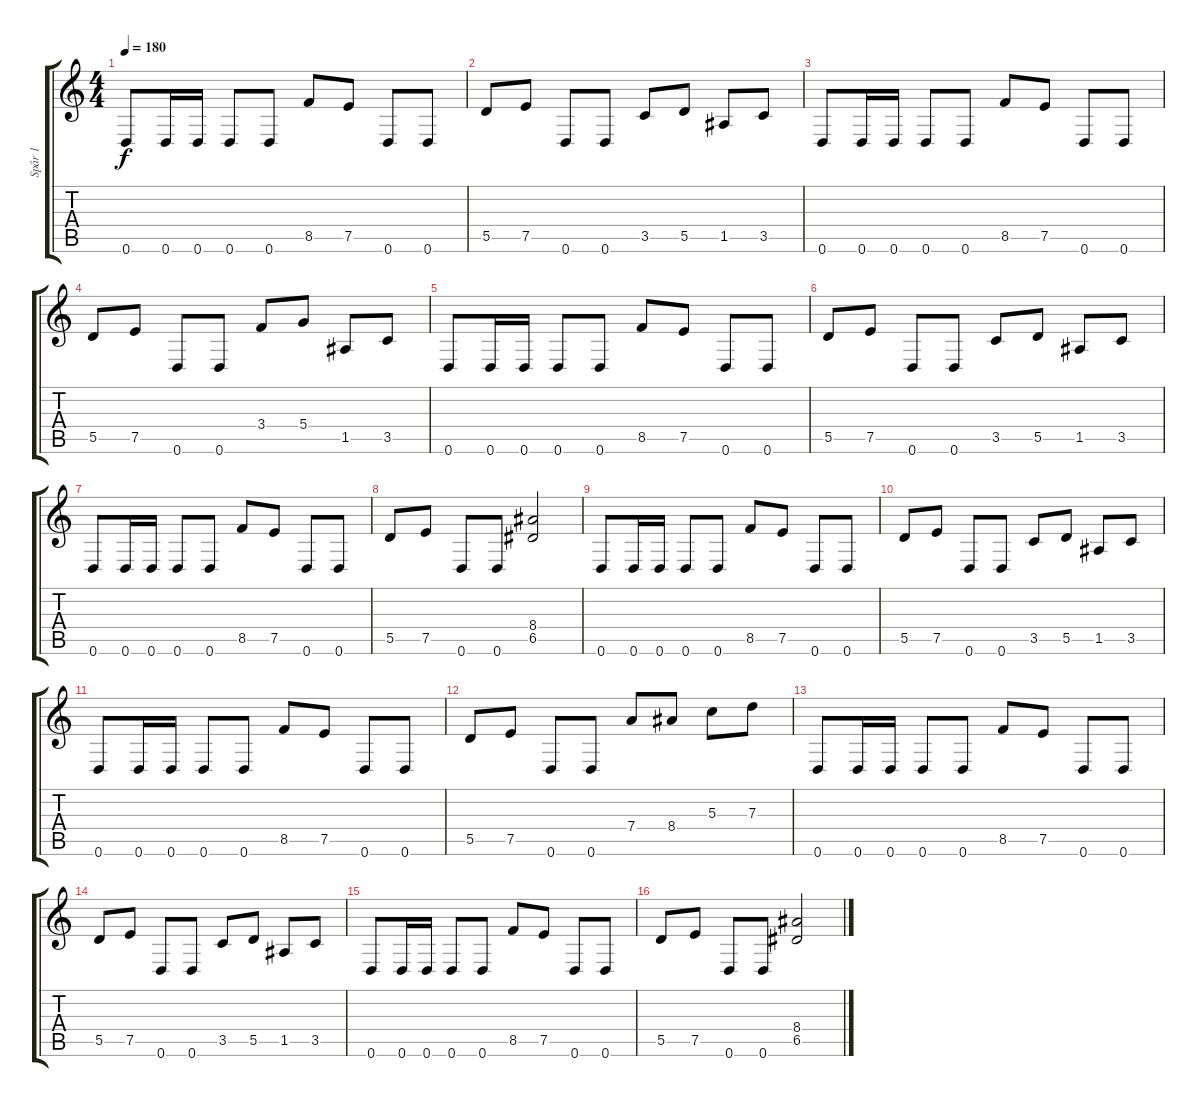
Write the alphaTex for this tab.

\track ("Spår 1" "Spår 1") {instrument distortionguitar}
\staff {score tabs}
\tuning (E4 B3 G3 D3 A2 D2) {hide}
\ts (4 4)
\tempo 180
\clef g2
\ks c
0.6.8{dy f instrument distortionguitar} 0.6.16 0.6.16 0.6.8 0.6.8 8.5.8 7.5.8 0.6.8 0.6.8 |
5.5.8 7.5.8 0.6.8 0.6.8 3.5.8 5.5.8 1.5.8 3.5.8 |
0.6.8 0.6.16 0.6.16 0.6.8 0.6.8 8.5.8 7.5.8 0.6.8 0.6.8 |
5.5.8 7.5.8 0.6.8 0.6.8 3.4.8 5.4.8 1.5.8 3.5.8 |
0.6.8 0.6.16 0.6.16 0.6.8 0.6.8 8.5.8 7.5.8 0.6.8 0.6.8 |
5.5.8 7.5.8 0.6.8 0.6.8 3.5.8 5.5.8 1.5.8 3.5.8 |
0.6.8 0.6.16 0.6.16 0.6.8 0.6.8 8.5.8 7.5.8 0.6.8 0.6.8 |
5.5.8 7.5.8 0.6.8 0.6.8 (8.4 6.5).2 |
0.6.8 0.6.16 0.6.16 0.6.8 0.6.8 8.5.8 7.5.8 0.6.8 0.6.8 |
5.5.8 7.5.8 0.6.8 0.6.8 3.5.8 5.5.8 1.5.8 3.5.8 |
0.6.8 0.6.16 0.6.16 0.6.8 0.6.8 8.5.8 7.5.8 0.6.8 0.6.8 |
5.5.8 7.5.8 0.6.8 0.6.8 7.4.8 8.4.8 5.3.8 7.3.8 |
0.6.8 0.6.16 0.6.16 0.6.8 0.6.8 8.5.8 7.5.8 0.6.8 0.6.8 |
5.5.8 7.5.8 0.6.8 0.6.8 3.5.8 5.5.8 1.5.8 3.5.8 |
0.6.8 0.6.16 0.6.16 0.6.8 0.6.8 8.5.8 7.5.8 0.6.8 0.6.8 |
5.5.8 7.5.8 0.6.8 0.6.8 (8.4 6.5).2
